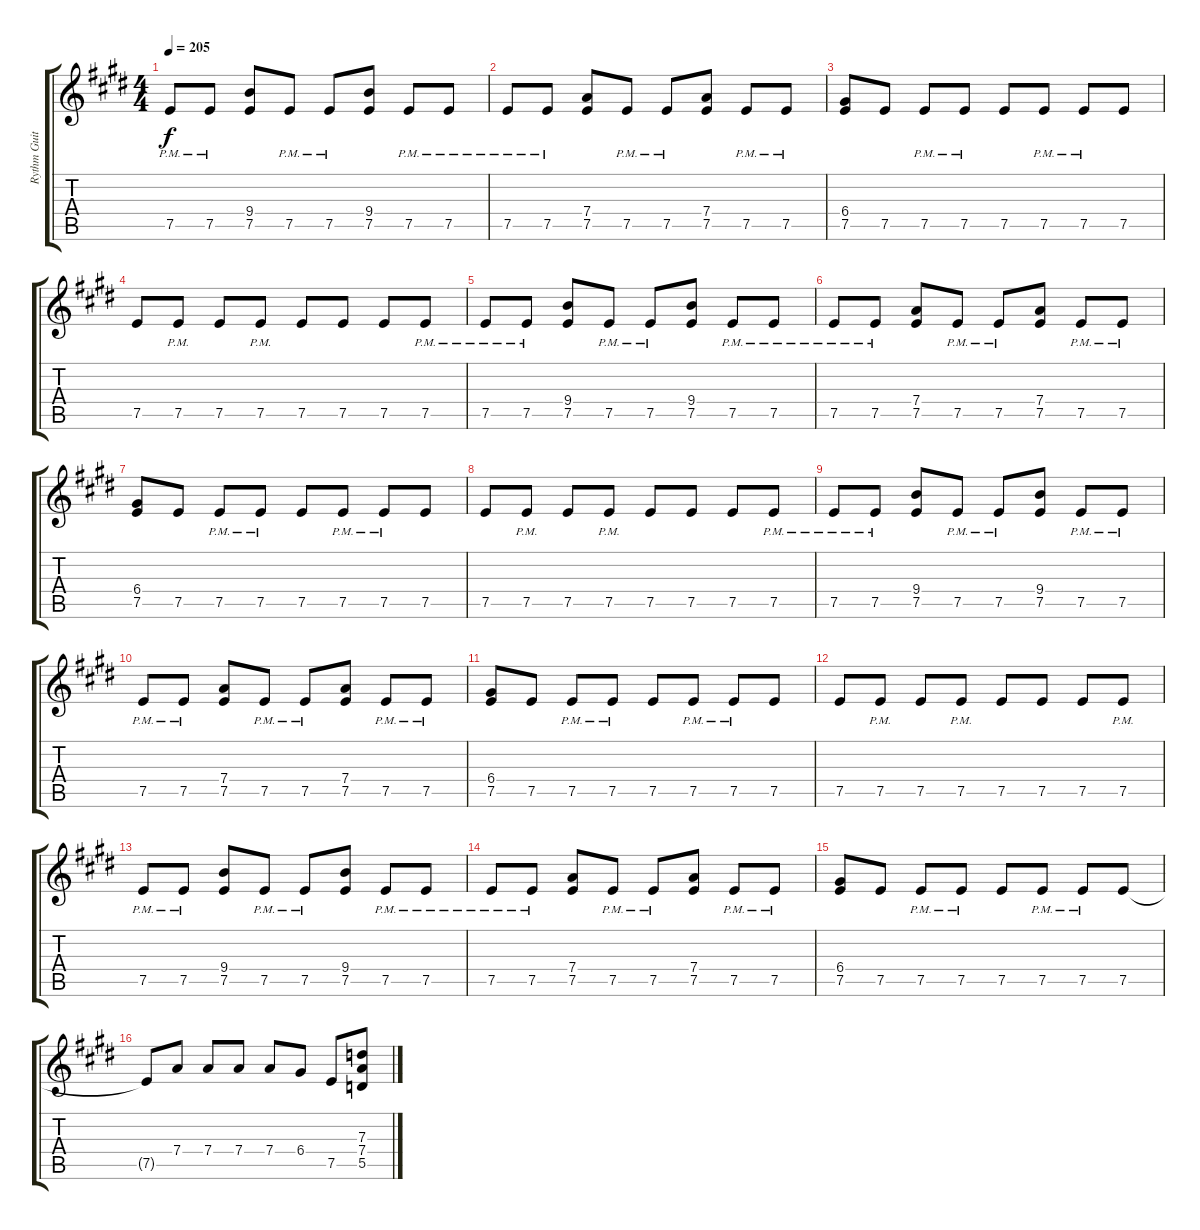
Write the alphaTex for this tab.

\track ("Rythm Guitar" "Rythm Guit") {instrument distortionguitar}
\staff {score tabs}
\tuning (E4 B3 G3 D3 A2 E2) {hide}
\ts (4 4)
\tempo 205
\clef g2
\ks e
7.5{pm}.8{dy f volume 13} 7.5{pm}.8 (9.4 7.5).8 7.5{pm}.8 7.5{pm}.8 (9.4 7.5).8 7.5{pm}.8 7.5{pm}.8 |
7.5{pm}.8 7.5{pm}.8 (7.4 7.5).8 7.5{pm}.8 7.5{pm}.8 (7.4 7.5).8 7.5{pm}.8 7.5{pm}.8 |
(6.4 7.5).8 7.5.8 7.5{pm}.8 7.5{pm}.8 7.5.8 7.5{pm}.8 7.5{pm}.8 7.5.8 |
7.5.8 7.5{pm}.8 7.5.8 7.5{pm}.8 7.5.8 7.5.8 7.5.8 7.5{pm}.8 |
7.5{pm}.8{volume 13} 7.5{pm}.8 (9.4 7.5).8 7.5{pm}.8 7.5{pm}.8 (9.4 7.5).8 7.5{pm}.8 7.5{pm}.8 |
7.5{pm}.8 7.5{pm}.8 (7.4 7.5).8 7.5{pm}.8 7.5{pm}.8 (7.4 7.5).8 7.5{pm}.8 7.5{pm}.8 |
(6.4 7.5).8 7.5.8 7.5{pm}.8 7.5{pm}.8 7.5.8 7.5{pm}.8 7.5{pm}.8 7.5.8 |
7.5.8 7.5{pm}.8 7.5.8 7.5{pm}.8 7.5.8 7.5.8 7.5.8 7.5{pm}.8 |
7.5{pm}.8{volume 13} 7.5{pm}.8 (9.4 7.5).8 7.5{pm}.8 7.5{pm}.8 (9.4 7.5).8 7.5{pm}.8 7.5{pm}.8 |
7.5{pm}.8 7.5{pm}.8 (7.4 7.5).8 7.5{pm}.8 7.5{pm}.8 (7.4 7.5).8 7.5{pm}.8 7.5{pm}.8 |
(6.4 7.5).8 7.5.8 7.5{pm}.8 7.5{pm}.8 7.5.8 7.5{pm}.8 7.5{pm}.8 7.5.8 |
7.5.8 7.5{pm}.8 7.5.8 7.5{pm}.8 7.5.8 7.5.8 7.5.8 7.5{pm}.8 |
7.5{pm}.8{volume 13} 7.5{pm}.8 (9.4 7.5).8 7.5{pm}.8 7.5{pm}.8 (9.4 7.5).8 7.5{pm}.8 7.5{pm}.8 |
7.5{pm}.8 7.5{pm}.8 (7.4 7.5).8 7.5{pm}.8 7.5{pm}.8 (7.4 7.5).8 7.5{pm}.8 7.5{pm}.8 |
(6.4 7.5).8 7.5.8 7.5{pm}.8 7.5{pm}.8 7.5.8 7.5{pm}.8 7.5{pm}.8 7.5.8 |
7.5{t}.8 7.4.8 7.4.8 7.4.8 7.4.8 6.4.8 7.5.8 (7.3 7.4 5.5).8
